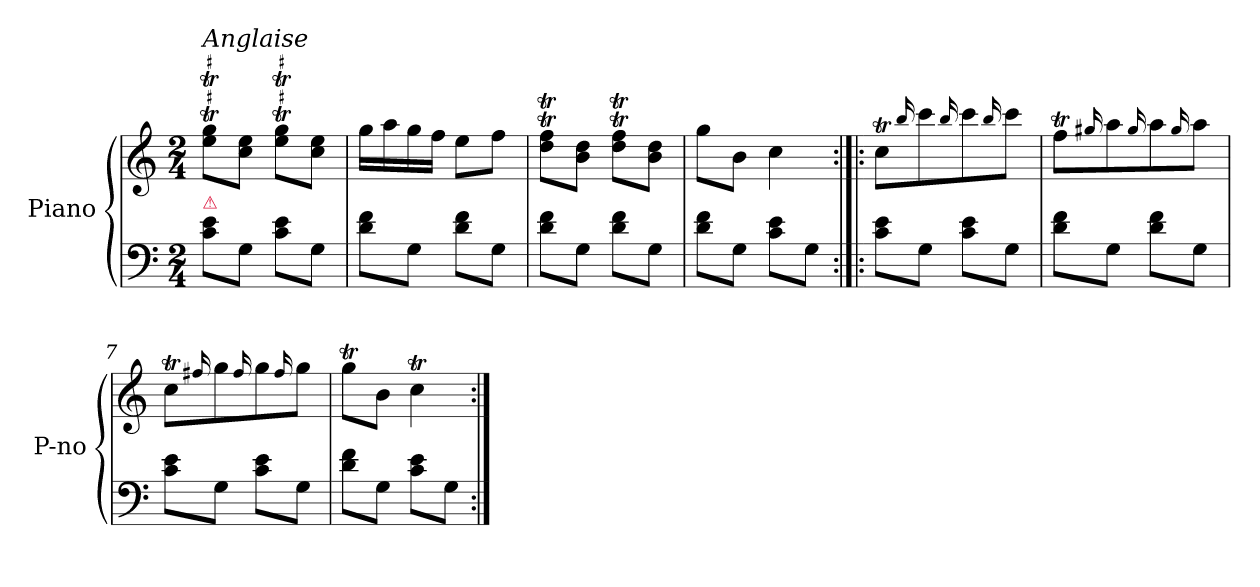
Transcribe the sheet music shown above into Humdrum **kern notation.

**kern	**kern
*part1	*part1
*staff2	*staff1
*I"Piano	*
*I'P-no	*
*clefF4	*clefG2
*k[]	*k[]
*M2/4	*M2/4
=1	=1
!	!LO:TX:a:i:t=Anglaise
!LO:TX:a:color=crimson:t=⚠	!
8c\ 8e\L	8eeT\ 8ggT\L
8G\J	8cc\ 8ee\J
8c\ 8e\L	8eeT\ 8ggT\L
8G\J	8cc\ 8ee\J
=2	=2
8d\ 8f\L	16gg\LL
.	16aa\
8G\J	16gg\
.	16ff\JJ
8d\ 8f\L	8ee\L
8G\J	8ff\J
=3	=3
8d\ 8f\L	8ddT\ 8ffT\L
8G\J	8b\ 8dd\J
8d\ 8f\L	8ddT\ 8ffT\L
8G\J	8b\ 8dd\J
=4	=4
8d\ 8f\L	8gg\L
8G\J	8b\J
8c\ 8e\L	4cc\
8G\J	.
=5:|!|:	=5:|!|:
8c\ 8e\L	8ccT\L
.	16qqbb/
8G\J	8ccc\
.	16qqbb/
8c\ 8e\L	8ccc\
.	16qqbb/
8G\J	8ccc\J
=6	=6
8d\ 8f\L	8ffT\L
.	16qqgg#X/
8G\J	8aa\
.	16qqgg#/
8d\ 8f\L	8aa\
.	16qqgg#/
8G\J	8aa\J
=7	=7
8c\ 8e\L	8ccT\L
.	16qqff#X/
8G\J	8gg\
.	16qqff#/
8c\ 8e\L	8gg\
.	16qqff#/
8G\J	8gg\J
=8	=8
8d\ 8f\L	8ggT\L
8G\J	8b\J
8c\ 8e\L	4ccT\
8G\J	.
=:|!	=:|!
*-	*-
